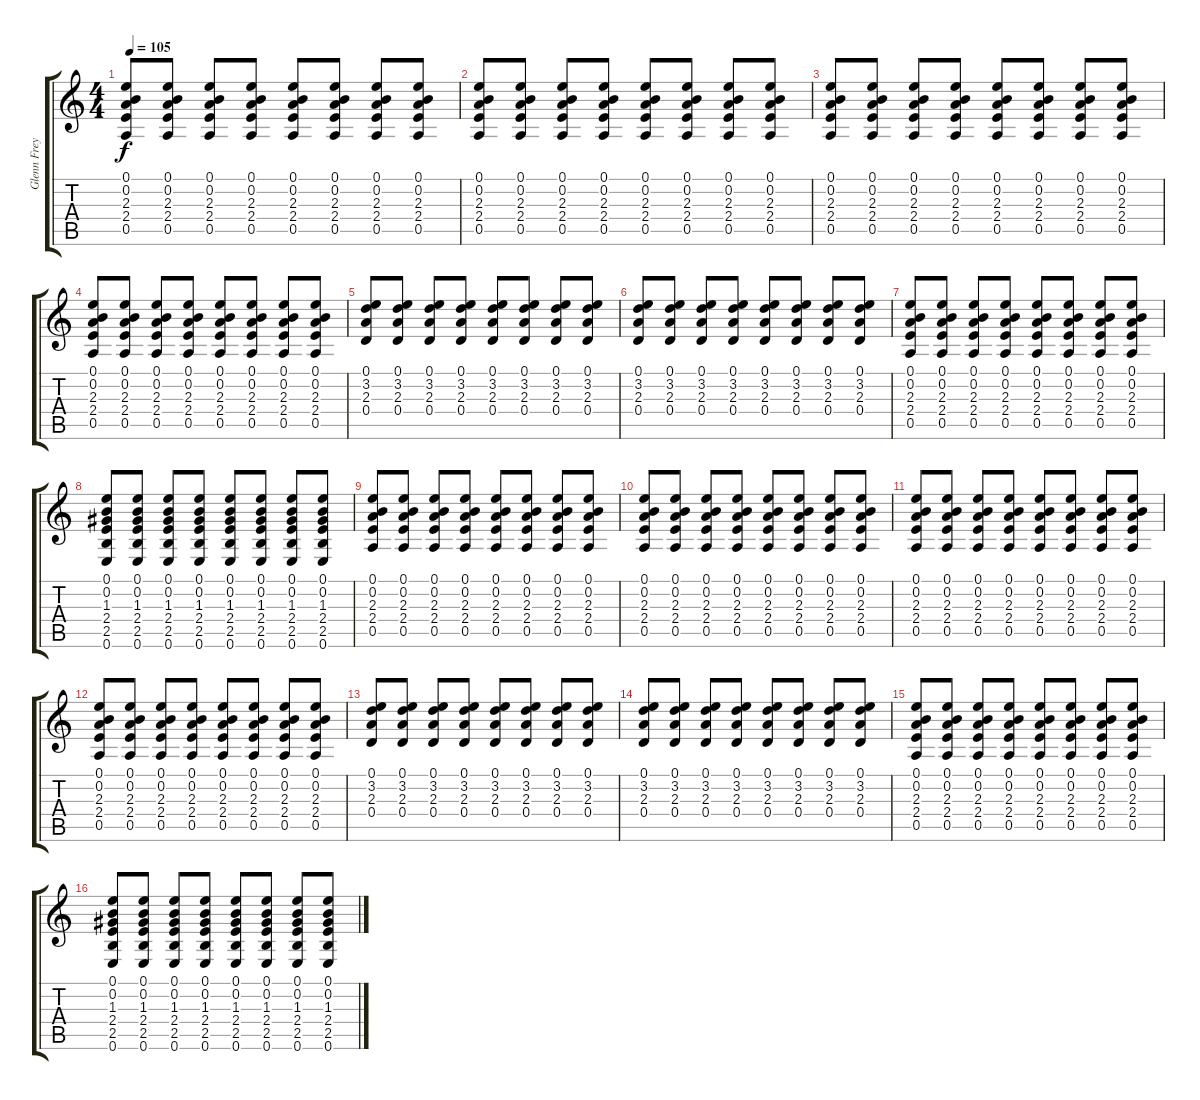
\track ("Glenn Frey" "Glenn Frey") {instrument acousticguitarsteel}
\staff {score tabs}
\tuning (E4 B3 G3 D3 A2 E2) {hide}
\ts (4 4)
\tempo 105
\clef g2
\ks c
(0.1 0.2 2.3 2.4 0.5).8{dy f instrument acousticguitarsteel} (0.1 0.2 2.3 2.4 0.5).8 (0.1 0.2 2.3 2.4 0.5).8 (0.1 0.2 2.3 2.4 0.5).8 (0.1 0.2 2.3 2.4 0.5).8 (0.1 0.2 2.3 2.4 0.5).8 (0.1 0.2 2.3 2.4 0.5).8 (0.1 0.2 2.3 2.4 0.5).8 |
(0.1 0.2 2.3 2.4 0.5).8 (0.1 0.2 2.3 2.4 0.5).8 (0.1 0.2 2.3 2.4 0.5).8 (0.1 0.2 2.3 2.4 0.5).8 (0.1 0.2 2.3 2.4 0.5).8 (0.1 0.2 2.3 2.4 0.5).8 (0.1 0.2 2.3 2.4 0.5).8 (0.1 0.2 2.3 2.4 0.5).8 |
(0.1 0.2 2.3 2.4 0.5).8 (0.1 0.2 2.3 2.4 0.5).8 (0.1 0.2 2.3 2.4 0.5).8 (0.1 0.2 2.3 2.4 0.5).8 (0.1 0.2 2.3 2.4 0.5).8 (0.1 0.2 2.3 2.4 0.5).8 (0.1 0.2 2.3 2.4 0.5).8 (0.1 0.2 2.3 2.4 0.5).8 |
(0.1 0.2 2.3 2.4 0.5).8 (0.1 0.2 2.3 2.4 0.5).8 (0.1 0.2 2.3 2.4 0.5).8 (0.1 0.2 2.3 2.4 0.5).8 (0.1 0.2 2.3 2.4 0.5).8 (0.1 0.2 2.3 2.4 0.5).8 (0.1 0.2 2.3 2.4 0.5).8 (0.1 0.2 2.3 2.4 0.5).8 |
(0.1 3.2 2.3 0.4).8 (0.1 3.2 2.3 0.4).8 (0.1 3.2 2.3 0.4).8 (0.1 3.2 2.3 0.4).8 (0.1 3.2 2.3 0.4).8 (0.1 3.2 2.3 0.4).8 (0.1 3.2 2.3 0.4).8 (0.1 3.2 2.3 0.4).8 |
(0.1 3.2 2.3 0.4).8 (0.1 3.2 2.3 0.4).8 (0.1 3.2 2.3 0.4).8 (0.1 3.2 2.3 0.4).8 (0.1 3.2 2.3 0.4).8 (0.1 3.2 2.3 0.4).8 (0.1 3.2 2.3 0.4).8 (0.1 3.2 2.3 0.4).8 |
(0.1 0.2 2.3 2.4 0.5).8 (0.1 0.2 2.3 2.4 0.5).8 (0.1 0.2 2.3 2.4 0.5).8 (0.1 0.2 2.3 2.4 0.5).8 (0.1 0.2 2.3 2.4 0.5).8 (0.1 0.2 2.3 2.4 0.5).8 (0.1 0.2 2.3 2.4 0.5).8 (0.1 0.2 2.3 2.4 0.5).8 |
(0.1 0.2 1.3 2.4 2.5 0.6).8 (0.1 0.2 1.3 2.4 2.5 0.6).8 (0.1 0.2 1.3 2.4 2.5 0.6).8 (0.1 0.2 1.3 2.4 2.5 0.6).8 (0.1 0.2 1.3 2.4 2.5 0.6).8 (0.1 0.2 1.3 2.4 2.5 0.6).8 (0.1 0.2 1.3 2.4 2.5 0.6).8 (0.1 0.2 1.3 2.4 2.5 0.6).8 |
(0.1 0.2 2.3 2.4 0.5).8 (0.1 0.2 2.3 2.4 0.5).8 (0.1 0.2 2.3 2.4 0.5).8 (0.1 0.2 2.3 2.4 0.5).8 (0.1 0.2 2.3 2.4 0.5).8 (0.1 0.2 2.3 2.4 0.5).8 (0.1 0.2 2.3 2.4 0.5).8 (0.1 0.2 2.3 2.4 0.5).8 |
(0.1 0.2 2.3 2.4 0.5).8 (0.1 0.2 2.3 2.4 0.5).8 (0.1 0.2 2.3 2.4 0.5).8 (0.1 0.2 2.3 2.4 0.5).8 (0.1 0.2 2.3 2.4 0.5).8 (0.1 0.2 2.3 2.4 0.5).8 (0.1 0.2 2.3 2.4 0.5).8 (0.1 0.2 2.3 2.4 0.5).8 |
(0.1 0.2 2.3 2.4 0.5).8 (0.1 0.2 2.3 2.4 0.5).8 (0.1 0.2 2.3 2.4 0.5).8 (0.1 0.2 2.3 2.4 0.5).8 (0.1 0.2 2.3 2.4 0.5).8 (0.1 0.2 2.3 2.4 0.5).8 (0.1 0.2 2.3 2.4 0.5).8 (0.1 0.2 2.3 2.4 0.5).8 |
(0.1 0.2 2.3 2.4 0.5).8 (0.1 0.2 2.3 2.4 0.5).8 (0.1 0.2 2.3 2.4 0.5).8 (0.1 0.2 2.3 2.4 0.5).8 (0.1 0.2 2.3 2.4 0.5).8 (0.1 0.2 2.3 2.4 0.5).8 (0.1 0.2 2.3 2.4 0.5).8 (0.1 0.2 2.3 2.4 0.5).8 |
(0.1 3.2 2.3 0.4).8 (0.1 3.2 2.3 0.4).8 (0.1 3.2 2.3 0.4).8 (0.1 3.2 2.3 0.4).8 (0.1 3.2 2.3 0.4).8 (0.1 3.2 2.3 0.4).8 (0.1 3.2 2.3 0.4).8 (0.1 3.2 2.3 0.4).8 |
(0.1 3.2 2.3 0.4).8 (0.1 3.2 2.3 0.4).8 (0.1 3.2 2.3 0.4).8 (0.1 3.2 2.3 0.4).8 (0.1 3.2 2.3 0.4).8 (0.1 3.2 2.3 0.4).8 (0.1 3.2 2.3 0.4).8 (0.1 3.2 2.3 0.4).8 |
(0.1 0.2 2.3 2.4 0.5).8 (0.1 0.2 2.3 2.4 0.5).8 (0.1 0.2 2.3 2.4 0.5).8 (0.1 0.2 2.3 2.4 0.5).8 (0.1 0.2 2.3 2.4 0.5).8 (0.1 0.2 2.3 2.4 0.5).8 (0.1 0.2 2.3 2.4 0.5).8 (0.1 0.2 2.3 2.4 0.5).8 |
(0.1 0.2 1.3 2.4 2.5 0.6).8 (0.1 0.2 1.3 2.4 2.5 0.6).8 (0.1 0.2 1.3 2.4 2.5 0.6).8 (0.1 0.2 1.3 2.4 2.5 0.6).8 (0.1 0.2 1.3 2.4 2.5 0.6).8 (0.1 0.2 1.3 2.4 2.5 0.6).8 (0.1 0.2 1.3 2.4 2.5 0.6).8 (0.1 0.2 1.3 2.4 2.5 0.6).8
